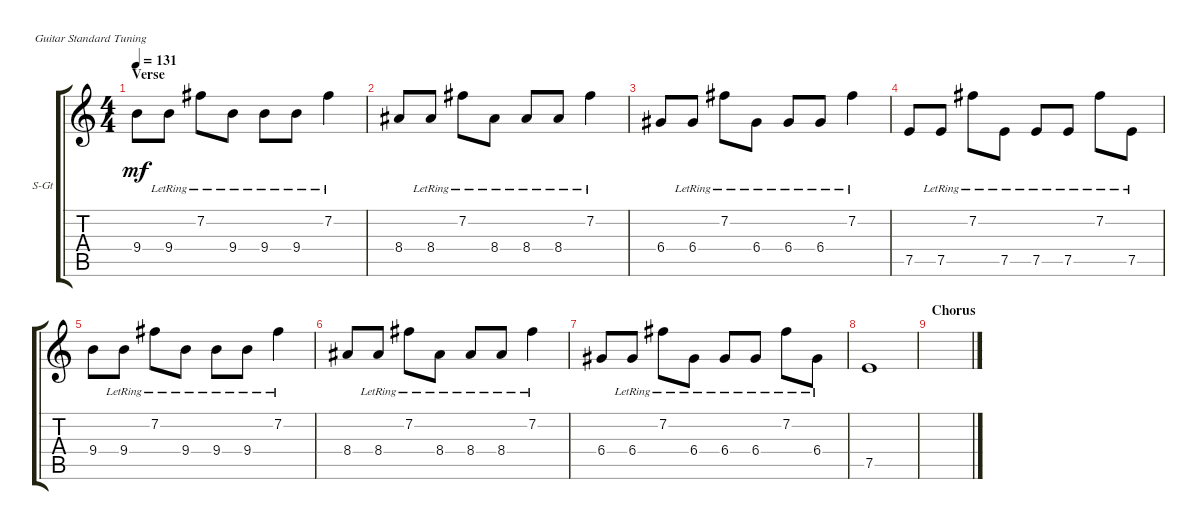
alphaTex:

\defaultSystemsLayout 4
\bracketExtendMode groupsimilarinstruments
\firstSystemTrackNameOrientation horizontal
\otherSystemsTrackNameOrientation horizontal
\track ("Guitar 1 (Acoustic)" "S-Gt") {instrument acousticguitarsteel}
\staff {score tabs}
\tuning (E4 B3 G3 D3 A2 E2)
\ts (4 4)
\section ("" "Verse")
\tempo 131
\clef g2
\ks c
9.4.8{dy mf} 9.4{lr}.8 7.2{lr}.8 9.4{lr}.8 9.4{lr}.8 9.4{lr}.8 7.2{lr}.4 |
8.4.8 8.4{lr}.8 7.2{lr}.8 8.4{lr}.8 8.4{lr}.8 8.4{lr}.8 7.2{lr}.4 |
6.4.8 6.4{lr}.8 7.2{lr}.8 6.4{lr}.8 6.4{lr}.8 6.4{lr}.8 7.2{lr}.4 |
7.5.8 7.5{lr}.8 7.2{lr}.8 7.5{lr}.8 7.5{lr}.8 7.5{lr}.8 7.2{lr}.8 7.5{lr}.8 |
9.4.8 9.4{lr}.8 7.2{lr}.8 9.4{lr}.8 9.4{lr}.8 9.4{lr}.8 7.2{lr}.4 |
8.4.8 8.4{lr}.8 7.2{lr}.8 8.4{lr}.8 8.4{lr}.8 8.4{lr}.8 7.2{lr}.4 |
6.4.8 6.4{lr}.8 7.2{lr}.8 6.4{lr}.8 6.4{lr}.8 6.4{lr}.8 7.2{lr}.8 6.4{lr}.8 |
7.5.1 |
\section ("" "Chorus")
